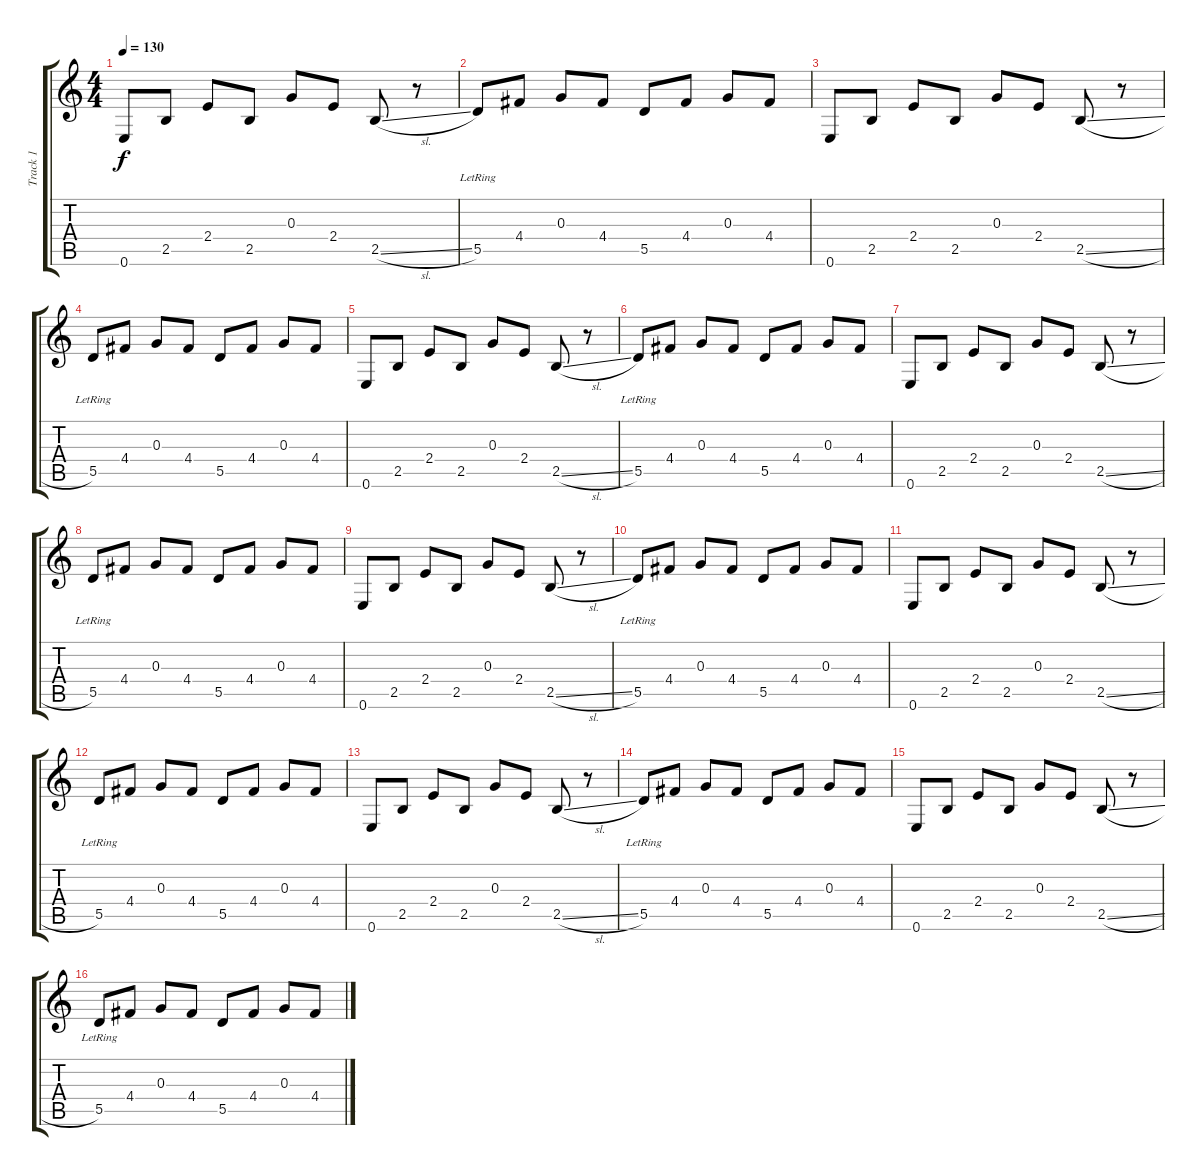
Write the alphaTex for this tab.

\track ("Track 1" "Track 1") {instrument acousticguitarsteel}
\staff {score tabs}
\tuning (E4 B3 G3 D3 A2 E2) {hide}
\ts (4 4)
\tempo 130
\clef g2
\ks c
0.6.8{dy f} 2.5.8 2.4.8 2.5.8 0.3.8 2.4.8 2.5{sl}.8 r.8 |
5.5{lr}.8 4.4.8 0.3.8 4.4.8 5.5.8 4.4.8 0.3.8 4.4.8 |
0.6.8 2.5.8 2.4.8 2.5.8 0.3.8 2.4.8 2.5{sl}.8 r.8 |
5.5{lr}.8 4.4.8 0.3.8 4.4.8 5.5.8 4.4.8 0.3.8 4.4.8 |
0.6.8 2.5.8 2.4.8 2.5.8 0.3.8 2.4.8 2.5{sl}.8 r.8 |
5.5{lr}.8 4.4.8 0.3.8 4.4.8 5.5.8 4.4.8 0.3.8 4.4.8 |
0.6.8 2.5.8 2.4.8 2.5.8 0.3.8 2.4.8 2.5{sl}.8 r.8 |
5.5{lr}.8 4.4.8 0.3.8 4.4.8 5.5.8 4.4.8 0.3.8 4.4.8 |
0.6.8 2.5.8 2.4.8 2.5.8 0.3.8 2.4.8 2.5{sl}.8 r.8 |
5.5{lr}.8 4.4.8 0.3.8 4.4.8 5.5.8 4.4.8 0.3.8 4.4.8 |
0.6.8 2.5.8 2.4.8 2.5.8 0.3.8 2.4.8 2.5{sl}.8 r.8 |
5.5{lr}.8 4.4.8 0.3.8 4.4.8 5.5.8 4.4.8 0.3.8 4.4.8 |
0.6.8 2.5.8 2.4.8 2.5.8 0.3.8 2.4.8 2.5{sl}.8 r.8 |
5.5{lr}.8 4.4.8 0.3.8 4.4.8 5.5.8 4.4.8 0.3.8 4.4.8 |
0.6.8 2.5.8 2.4.8 2.5.8 0.3.8 2.4.8 2.5{sl}.8 r.8 |
5.5{lr}.8 4.4.8 0.3.8 4.4.8 5.5.8 4.4.8 0.3.8 4.4.8
